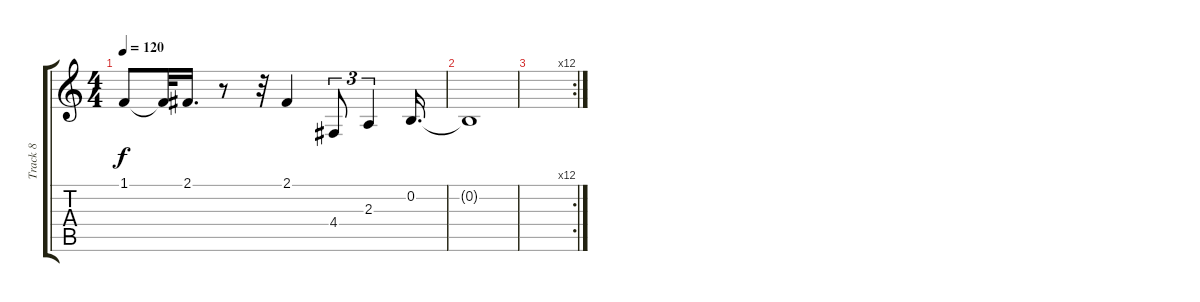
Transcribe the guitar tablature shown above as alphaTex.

\track ("Track 8" "Track 8") {instrument clarinet}
\staff {score tabs}
\tuning (E4 B3 G3 D3 A2 E2) {hide}
\ts (4 4)
\tempo 120
\clef g2
\ks c
1.1{t}.8{dy f} 1.1{t}.32 2.1.16{d} r.8 r.32 2.1.4 4.4.8{tu (3 2)} 2.3.4{tu (3 2)} 0.2.16{d} |
0.2{t}.1 |
\rc 12
